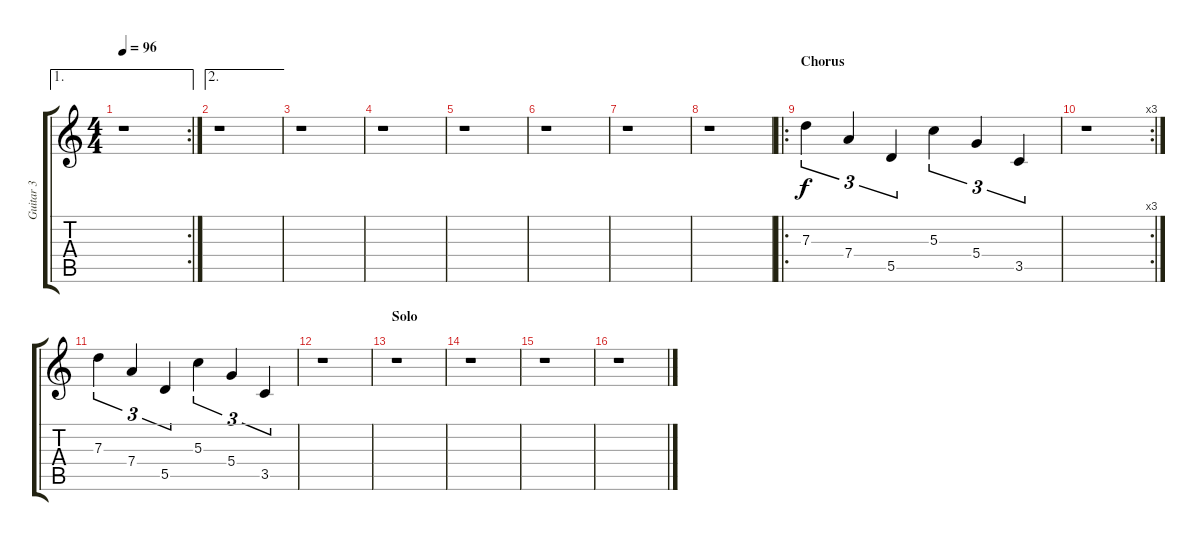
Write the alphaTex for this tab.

\track ("Guitar 3" "Guitar 3") {instrument distortionguitar}
\staff {score tabs}
\tuning (E4 B3 G3 D3 A2 E2) {hide}
\ae 1
\rc 2
\ts (4 4)
\tempo 96
\clef g2
\ks c
r.1{dy f} |
\ae 2
r.1 |
r.1 |
r.1 |
r.1 |
r.1 |
r.1 |
r.1 |
\ro
\section ("" "Chorus")
7.3.4{tu (3 2)} 7.4.4{tu (3 2)} 5.5.4{tu (3 2)} 5.3.4{tu (3 2)} 5.4.4{tu (3 2)} 3.5.4{tu (3 2)} |
\rc 3
r.1 |
7.3.4{tu (3 2)} 7.4.4{tu (3 2)} 5.5.4{tu (3 2)} 5.3.4{tu (3 2)} 5.4.4{tu (3 2)} 3.5.4{tu (3 2)} |
r.1 |
\section ("" "Solo")
r.1 |
r.1 |
r.1 |
r.1
